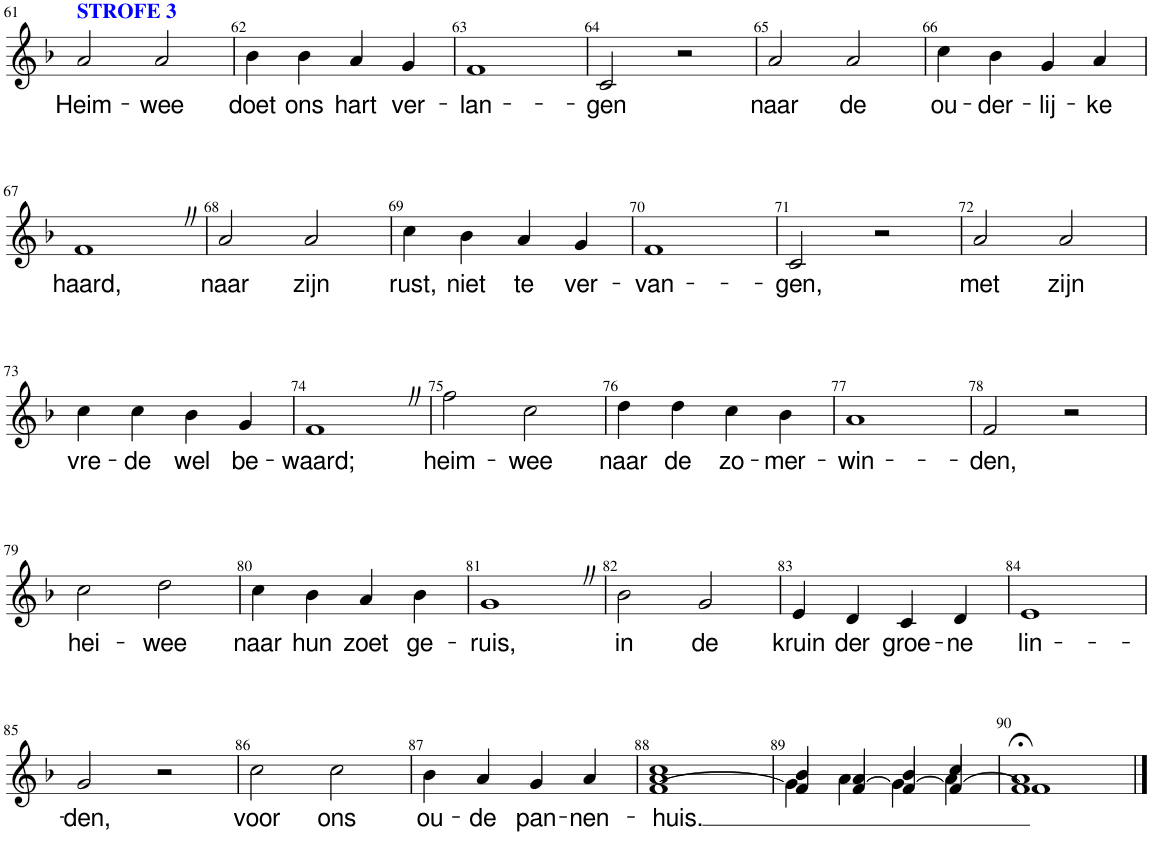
**kern	**text
*part1	*part1
*staff1	*staff1
*I"Soprano	*
!!LO:PB:g=z
*clefG2	*
*k[b-]	*
*M2/2	*
*met(c|)	*
=61	=61
!LO:TX:a:B:color=#0000FF:t=STROFE 3	!
!	!LO:LY:b
2a/	Heim-
!	!LO:LY:b
2a/	-wee
=62	=62
!	!LO:LY:b
4b-\	doet
!	!LO:LY:b
4b-\	ons
!	!LO:LY:b
4a/	hart
!	!LO:LY:b
4g/	ver-
=63	=63
!	!LO:LY:b
1f	-lan-
=64	=64
!	!LO:LY:b
2c/	-gen
2r	.
=65	=65
!	!LO:LY:b
2a/	naar
!	!LO:LY:b
2a/	de
=66	=66
!	!LO:LY:b
4cc\	ou-
!	!LO:LY:b
4b-\	-der-
!	!LO:LY:b
4g/	-lij-
!	!LO:LY:b
4a/	-ke
!!LO:LB:g=z
=67	=67
!	!LO:LY:b
1fZ	haard,
=68	=68
!	!LO:LY:b
2a/	naar
!	!LO:LY:b
2a/	zijn
=69	=69
!	!LO:LY:b
4cc\	rust,
!	!LO:LY:b
4b-\	niet
!	!LO:LY:b
4a/	te
!	!LO:LY:b
4g/	ver-
=70	=70
!	!LO:LY:b
1f	-van-
=71	=71
!	!LO:LY:b
2c/	-gen,
2r	.
=72	=72
!	!LO:LY:b
2a/	met
!	!LO:LY:b
2a/	zijn
!!LO:LB:g=z
=73	=73
!	!LO:LY:b
4cc\	vre-
!	!LO:LY:b
4cc\	-de
!	!LO:LY:b
4b-\	wel
!	!LO:LY:b
4g/	be-
=74	=74
!	!LO:LY:b
1fZ	-waard;
=75	=75
!	!LO:LY:b
2ff\	heim-
!	!LO:LY:b
2cc\	-wee
=76	=76
!	!LO:LY:b
4dd\	naar
!	!LO:LY:b
4dd\	de
!	!LO:LY:b
4cc\	zo-
!	!LO:LY:b
4b-\	-mer-
=77	=77
!	!LO:LY:b
1a	-win-
=78	=78
!	!LO:LY:b
2f/	-den,
2r	.
!!LO:LB:g=z
=79	=79
!	!LO:LY:b
2cc\	hei-
!	!LO:LY:b
2dd\	-wee
=80	=80
!	!LO:LY:b
4cc\	naar
!	!LO:LY:b
4b-\	hun
!	!LO:LY:b
4a/	zoet
!	!LO:LY:b
4b-\	ge-
=81	=81
!	!LO:LY:b
1gZ	-ruis,
=82	=82
!	!LO:LY:b
2b-\	in
!	!LO:LY:b
2g/	de
=83	=83
!	!LO:LY:b
4e/	kruin
!	!LO:LY:b
4d/	der
!	!LO:LY:b
4c/	groe-
!	!LO:LY:b
4d/	-ne
=84	=84
!	!LO:LY:b
1e	lin-
!!LO:LB:g=z
=85	=85
!	!LO:LY:b
2g/	-den,
2r	.
=86	=86
!	!LO:LY:b
2cc\	voor
!	!LO:LY:b
2cc\	ons
=87	=87
!	!LO:LY:b
4b-\	ou-
!	!LO:LY:b
4a/	-de
!	!LO:LY:b
4g/	pan-
!	!LO:LY:b
4a/	-nen-
=88	=88
!	!LO:LY:b
*^	*
*	*^	*
1cc	1a	[1f	-huis.
=89	=89	=89	=89
4b-/	4g\	4f/]	.
4a/	4a\	[4f/	.
4b-/	4g\	4f/_	.
4cc/	4a\	4f/_	.
=90	=90	=90	=90
1f]	1f	1a;<	.
*v	*v	*v	*
==	==
*-	*-
